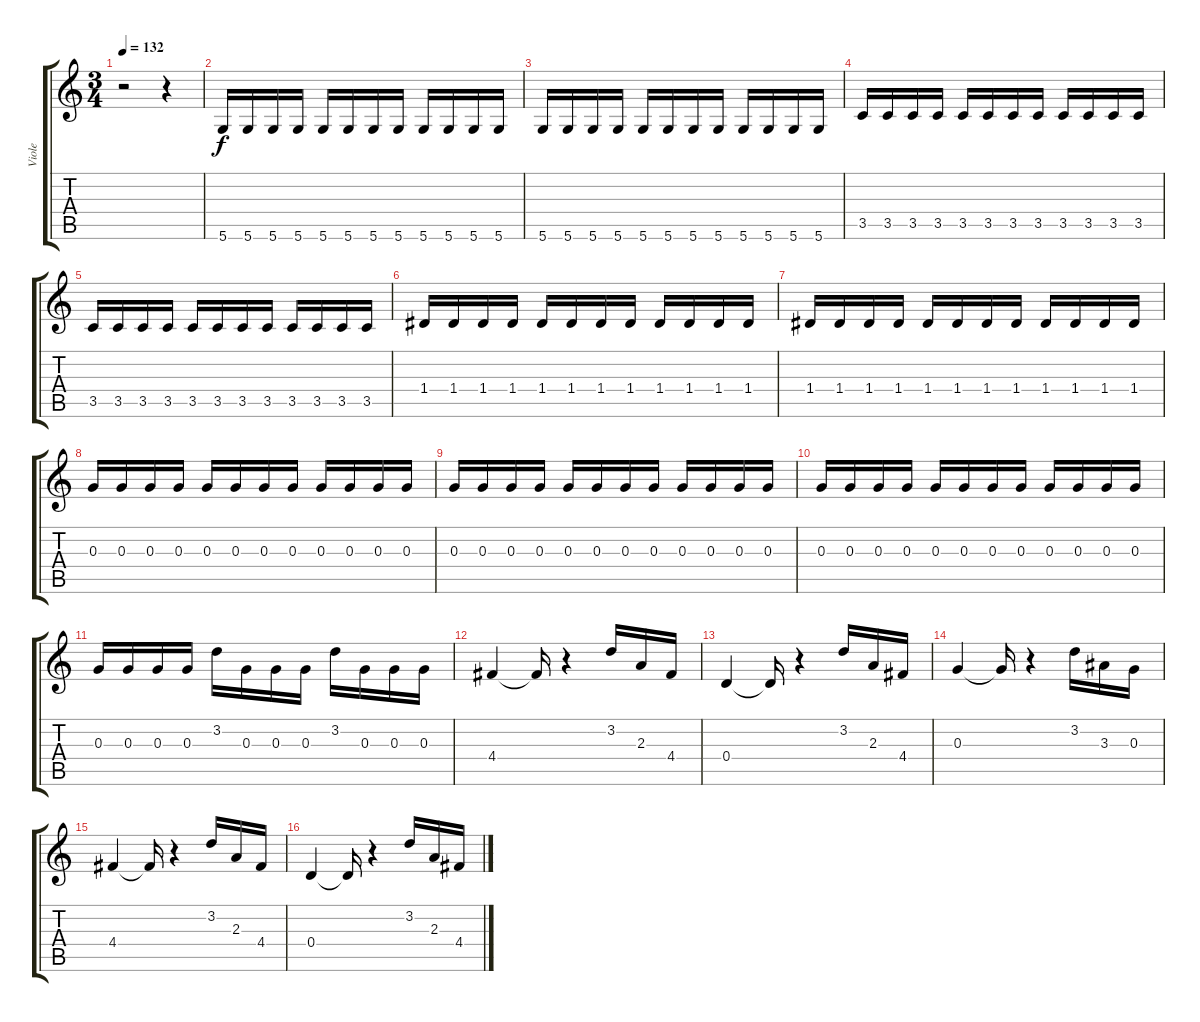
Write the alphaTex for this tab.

\track ("Viole" "Viole") {instrument overdrivenguitar}
\staff {score tabs}
\tuning (E4 B3 G3 D3 A2 D2) {hide}
\ts (3 4)
\tempo 132
\clef g2
\ks c
r.2{dy f} r.4 |
5.6.16 5.6.16 5.6.16 5.6.16 5.6.16 5.6.16 5.6.16 5.6.16 5.6.16 5.6.16 5.6.16 5.6.16 |
5.6.16 5.6.16 5.6.16 5.6.16 5.6.16 5.6.16 5.6.16 5.6.16 5.6.16 5.6.16 5.6.16 5.6.16 |
3.5.16 3.5.16 3.5.16 3.5.16 3.5.16 3.5.16 3.5.16 3.5.16 3.5.16 3.5.16 3.5.16 3.5.16 |
3.5.16 3.5.16 3.5.16 3.5.16 3.5.16 3.5.16 3.5.16 3.5.16 3.5.16 3.5.16 3.5.16 3.5.16 |
1.4.16 1.4.16 1.4.16 1.4.16 1.4.16 1.4.16 1.4.16 1.4.16 1.4.16 1.4.16 1.4.16 1.4.16 |
1.4.16 1.4.16 1.4.16 1.4.16 1.4.16 1.4.16 1.4.16 1.4.16 1.4.16 1.4.16 1.4.16 1.4.16 |
0.3.16 0.3.16 0.3.16 0.3.16 0.3.16 0.3.16 0.3.16 0.3.16 0.3.16 0.3.16 0.3.16 0.3.16 |
0.3.16 0.3.16 0.3.16 0.3.16 0.3.16 0.3.16 0.3.16 0.3.16 0.3.16 0.3.16 0.3.16 0.3.16 |
0.3.16 0.3.16 0.3.16 0.3.16 0.3.16 0.3.16 0.3.16 0.3.16 0.3.16 0.3.16 0.3.16 0.3.16 |
0.3.16 0.3.16 0.3.16 0.3.16 3.2.16 0.3.16 0.3.16 0.3.16 3.2.16 0.3.16 0.3.16 0.3.16 |
4.4.4 4.4{t}.16 r.4 3.2.16 2.3.16 4.4.16 |
0.4.4 0.4{t}.16 r.4 3.2.16 2.3.16 4.4.16 |
0.3.4 0.3{t}.16 r.4 3.2.16 3.3.16 0.3.16 |
4.4.4 4.4{t}.16 r.4 3.2.16 2.3.16 4.4.16 |
0.4.4 0.4{t}.16 r.4 3.2.16 2.3.16 4.4.16
